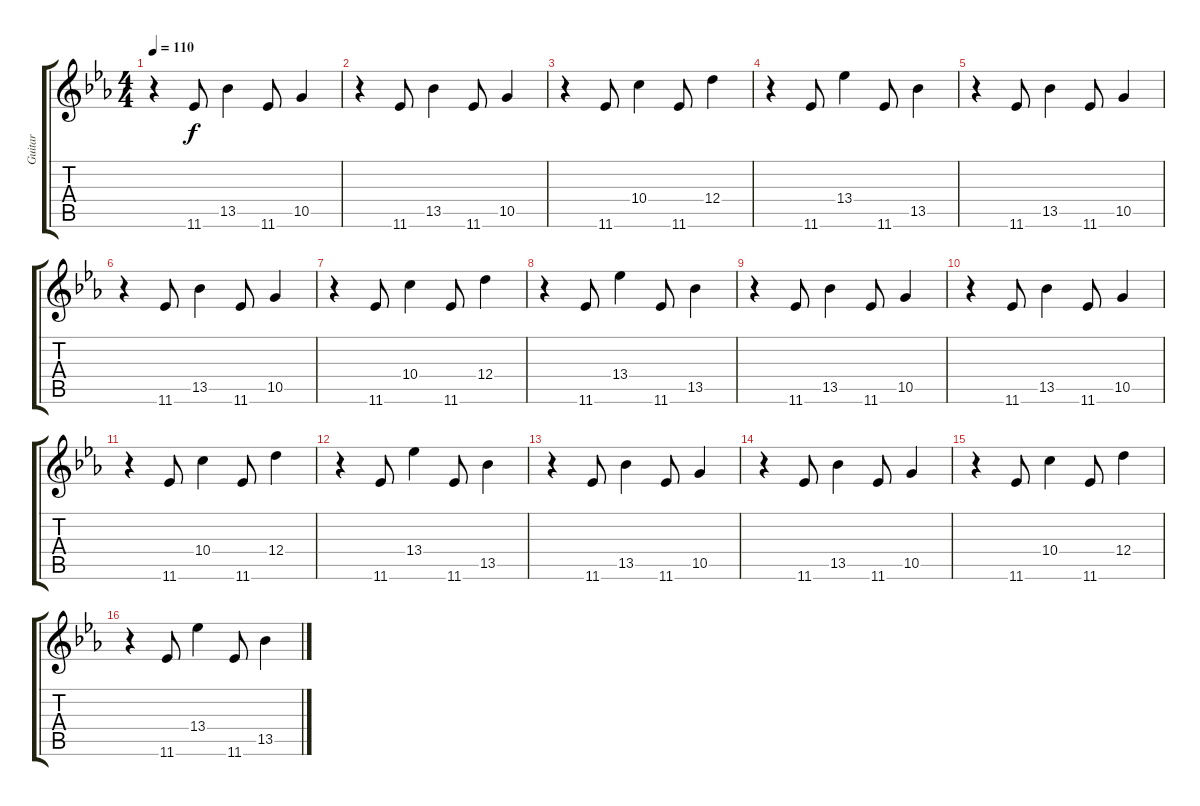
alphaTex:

\track ("Guitar" "Guitar") {instrument electricguitarmuted}
\staff {score tabs}
\tuning (E4 B3 G3 D3 A2 E2) {hide}
\ts (4 4)
\tempo 110
\clef g2
\ks eb
r.4{dy f} 11.6.8 13.5.4 11.6.8 10.5.4 |
r.4 11.6.8 13.5.4 11.6.8 10.5.4 |
r.4 11.6.8 10.4.4 11.6.8 12.4.4 |
r.4 11.6.8 13.4.4 11.6.8 13.5.4 |
r.4 11.6.8 13.5.4 11.6.8 10.5.4 |
r.4 11.6.8 13.5.4 11.6.8 10.5.4 |
r.4 11.6.8 10.4.4 11.6.8 12.4.4 |
r.4 11.6.8 13.4.4 11.6.8 13.5.4 |
r.4 11.6.8 13.5.4 11.6.8 10.5.4 |
r.4 11.6.8 13.5.4 11.6.8 10.5.4 |
r.4 11.6.8 10.4.4 11.6.8 12.4.4 |
r.4 11.6.8 13.4.4 11.6.8 13.5.4 |
r.4 11.6.8 13.5.4 11.6.8 10.5.4 |
r.4 11.6.8 13.5.4 11.6.8 10.5.4 |
r.4{volume 0} 11.6.8 10.4.4 11.6.8 12.4.4 |
r.4 11.6.8 13.4.4 11.6.8 13.5.4
